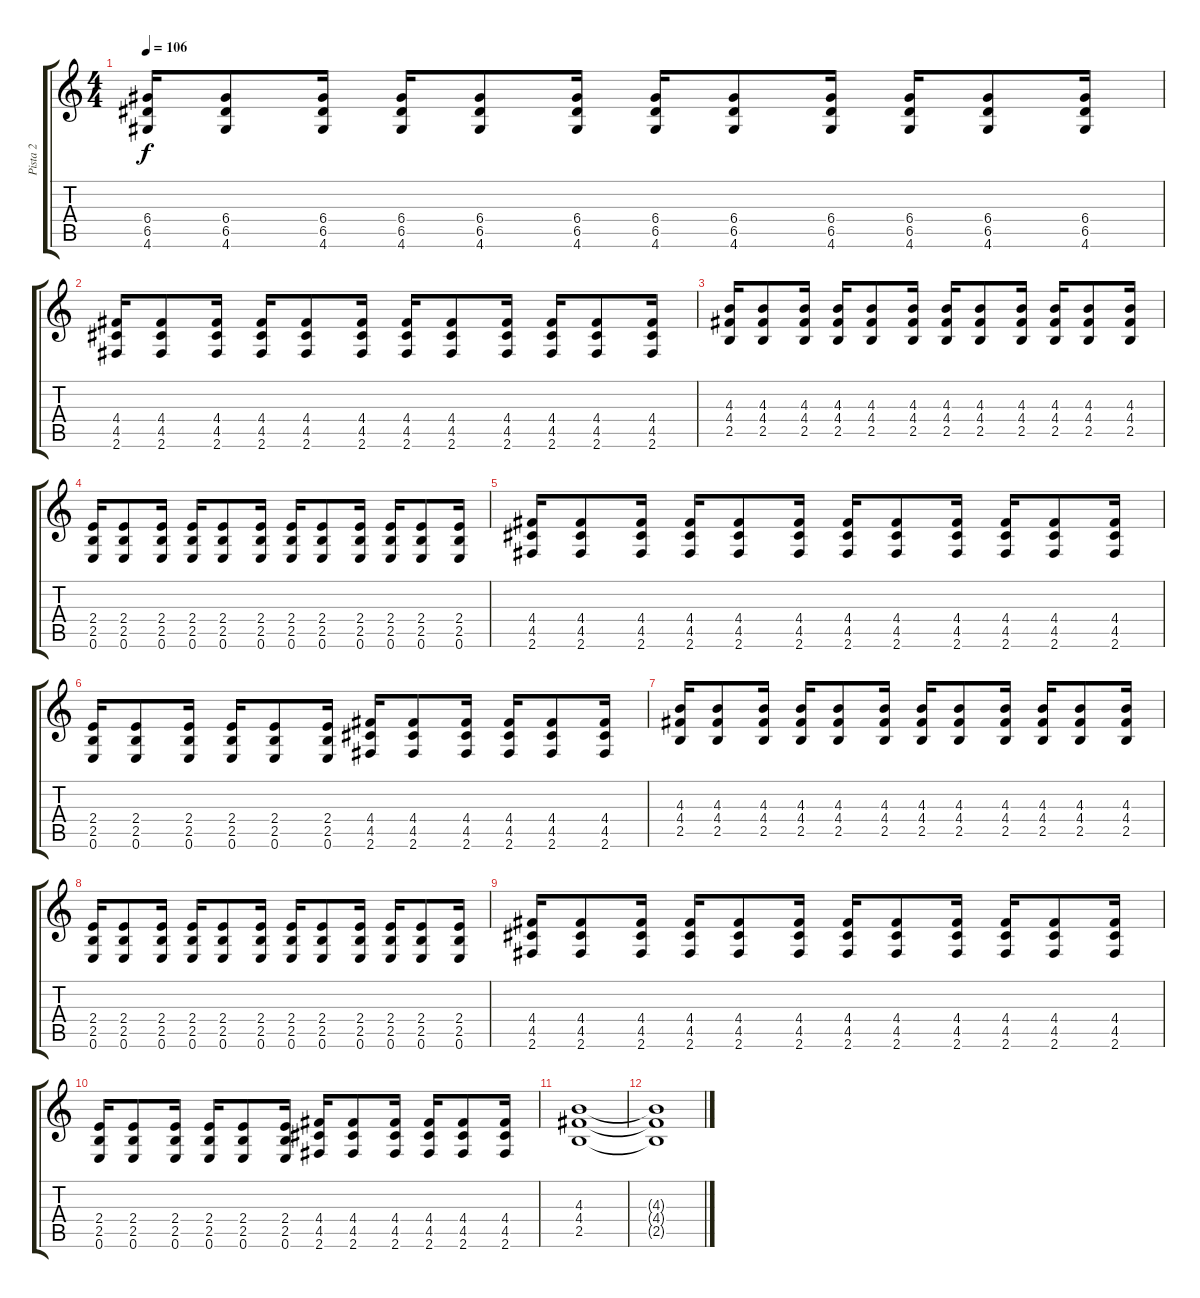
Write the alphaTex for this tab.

\track ("Pista 2" "Pista 2") {instrument distortionguitar}
\staff {score tabs}
\tuning (E4 B3 G3 D3 A2 E2) {hide}
\ts (4 4)
\tempo 106
\clef g2
\ks c
(6.4 6.5 4.6).16{dy f} (6.4 6.5 4.6).8 (6.4 6.5 4.6).16 (6.4 6.5 4.6).16 (6.4 6.5 4.6).8 (6.4 6.5 4.6).16 (6.4 6.5 4.6).16 (6.4 6.5 4.6).8 (6.4 6.5 4.6).16 (6.4 6.5 4.6).16 (6.4 6.5 4.6).8 (6.4 6.5 4.6).16 |
(4.4 4.5 2.6).16 (4.4 4.5 2.6).8 (4.4 4.5 2.6).16 (4.4 4.5 2.6).16 (4.4 4.5 2.6).8 (4.4 4.5 2.6).16 (4.4 4.5 2.6).16 (4.4 4.5 2.6).8 (4.4 4.5 2.6).16 (4.4 4.5 2.6).16 (4.4 4.5 2.6).8 (4.4 4.5 2.6).16 |
(4.3 4.4 2.5).16 (4.3 4.4 2.5).8 (4.3 4.4 2.5).16{beam split} (4.3 4.4 2.5).16 (4.3 4.4 2.5).8{beam merge} (4.3 4.4 2.5).16{beam split} (4.3 4.4 2.5).16 (4.3 4.4 2.5).8 (4.3 4.4 2.5).16{beam split} (4.3 4.4 2.5).16 (4.3 4.4 2.5).8{beam merge} (4.3 4.4 2.5).16 |
(2.4 2.5 0.6).16 (2.4 2.5 0.6).8 (2.4 2.5 0.6).16 (2.4 2.5 0.6).16 (2.4 2.5 0.6).8 (2.4 2.5 0.6).16 (2.4 2.5 0.6).16 (2.4 2.5 0.6).8 (2.4 2.5 0.6).16 (2.4 2.5 0.6).16 (2.4 2.5 0.6).8 (2.4 2.5 0.6).16 |
(4.4 4.5 2.6).16 (4.4 4.5 2.6).8 (4.4 4.5 2.6).16 (4.4 4.5 2.6).16 (4.4 4.5 2.6).8 (4.4 4.5 2.6).16 (4.4 4.5 2.6).16 (4.4 4.5 2.6).8 (4.4 4.5 2.6).16 (4.4 4.5 2.6).16 (4.4 4.5 2.6).8 (4.4 4.5 2.6).16 |
(2.4 2.5 0.6).16 (2.4 2.5 0.6).8 (2.4 2.5 0.6).16 (2.4 2.5 0.6).16 (2.4 2.5 0.6).8 (2.4 2.5 0.6).16 (4.4 4.5 2.6).16 (4.4 4.5 2.6).8 (4.4 4.5 2.6).16 (4.4 4.5 2.6).16 (4.4 4.5 2.6).8 (4.4 4.5 2.6).16 |
(4.3 4.4 2.5).16 (4.3 4.4 2.5).8 (4.3 4.4 2.5).16{beam split} (4.3 4.4 2.5).16 (4.3 4.4 2.5).8{beam merge} (4.3 4.4 2.5).16{beam split} (4.3 4.4 2.5).16 (4.3 4.4 2.5).8 (4.3 4.4 2.5).16{beam split} (4.3 4.4 2.5).16 (4.3 4.4 2.5).8{beam merge} (4.3 4.4 2.5).16 |
(2.4 2.5 0.6).16 (2.4 2.5 0.6).8 (2.4 2.5 0.6).16 (2.4 2.5 0.6).16 (2.4 2.5 0.6).8 (2.4 2.5 0.6).16 (2.4 2.5 0.6).16 (2.4 2.5 0.6).8 (2.4 2.5 0.6).16 (2.4 2.5 0.6).16 (2.4 2.5 0.6).8 (2.4 2.5 0.6).16 |
(4.4 4.5 2.6).16 (4.4 4.5 2.6).8 (4.4 4.5 2.6).16 (4.4 4.5 2.6).16 (4.4 4.5 2.6).8 (4.4 4.5 2.6).16 (4.4 4.5 2.6).16 (4.4 4.5 2.6).8 (4.4 4.5 2.6).16 (4.4 4.5 2.6).16 (4.4 4.5 2.6).8 (4.4 4.5 2.6).16 |
(2.4 2.5 0.6).16 (2.4 2.5 0.6).8 (2.4 2.5 0.6).16 (2.4 2.5 0.6).16 (2.4 2.5 0.6).8 (2.4 2.5 0.6).16 (4.4 4.5 2.6).16 (4.4 4.5 2.6).8 (4.4 4.5 2.6).16 (4.4 4.5 2.6).16 (4.4 4.5 2.6).8 (4.4 4.5 2.6).16 |
(4.3 4.4 2.5).1 |
(4.3{t} 4.4{t} 2.5{t}).1
